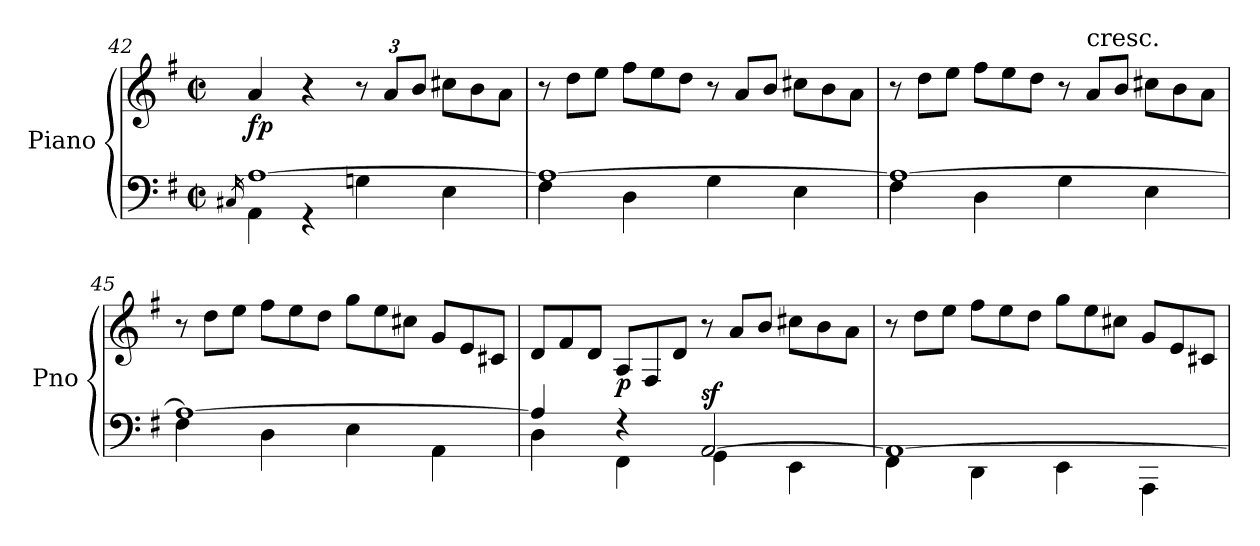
**kern	**kern	**dynam
*part1	*part1	*part1
*staff2	*staff1	*staff1/2
*I"Piano	*	*
*I'Pno	*	*
*clefF4	*clefG2	*
*k[f#]	*k[f#]	*
*G:	*G:	*
*M2/2	*M2/2	*
*met(c|)	*met(c|)	*
=42	=42	=42
16qC#X/	.	.
*^	*	*
!	!	!	!LO:DY:b
[1A	4AA\	4a/	fp
.	4rGG	4r	.
*	*	*Xbrackettup	*
.	4Gn\	12r	.
.	.	12a/L	.
.	.	12b/J	.
*	*	*Xtuplet	*
.	4E\	12cc#X\L	.
.	.	12b\	.
.	.	12a\J	.
=43	=43	=43	=43
1A_	4F#\	12r	.
.	.	12dd\L	.
.	.	12ee\J	.
.	4D\	12ff#\L	.
.	.	12ee\	.
.	.	12dd\J	.
.	4G\	12r	.
.	.	12a/L	.
.	.	12b/J	.
.	4E\	12cc#X\L	.
.	.	12b\	.
.	.	12a\J	.
!!LO:LB:g=z
=44	=44	=44	=44
1A_	4F#\	12r	.
.	.	12dd\L	.
.	.	12ee\J	.
.	4D\	12ff#\L	.
.	.	12ee\	.
.	.	12dd\J	.
.	4G\	12r	.
!	!	!LO:TX:a:t=cresc.	!
.	.	12a/L	.
.	.	12b/J	.
.	4E\	12cc#X\L	.
.	.	12b\	.
.	.	12a\J	.
!!LO:LB:g=z
=45	=45	=45	=45
1A_	4F#\	12r	.
.	.	12dd\L	.
.	.	12ee\J	.
.	4D\	12ff#\L	.
.	.	12ee\	.
.	.	12dd\J	.
.	4E\	12gg\L	.
.	.	12ee\	.
.	.	12cc#X\J	.
.	4AA\	12g/L	.
.	.	12e/	.
.	.	12c#X/J	.
=46	=46	=46	=46
4A/]	4D\	12d/L	.
.	.	12f#/	.
.	.	12d/J	.
!	!	!	!LO:DY:b
4r	4FF#\	12A/L	p
.	.	12F#/	.
.	.	12d/J	.
!	!	!	!LO:DY:a=2
[2AA/	4GG\	12r	sf
.	.	12a/L	.
.	.	12b/J	.
.	4EE\	12cc#X\L	.
.	.	12b\	.
.	.	12a\J	.
=47	=47	=47	=47
1AA_	4FF#\	12r	.
.	.	12dd\L	.
.	.	12ee\J	.
.	4DD\	12ff#\L	.
.	.	12ee\	.
.	.	12dd\J	.
.	4EE\	12gg\L	.
.	.	12ee\	.
.	.	12cc#X\J	.
.	4AAA\	12g/L	.
.	.	12e/	.
.	.	12c#X/J	.
*v	*v	*	*
=	=	=
*-	*-	*-
